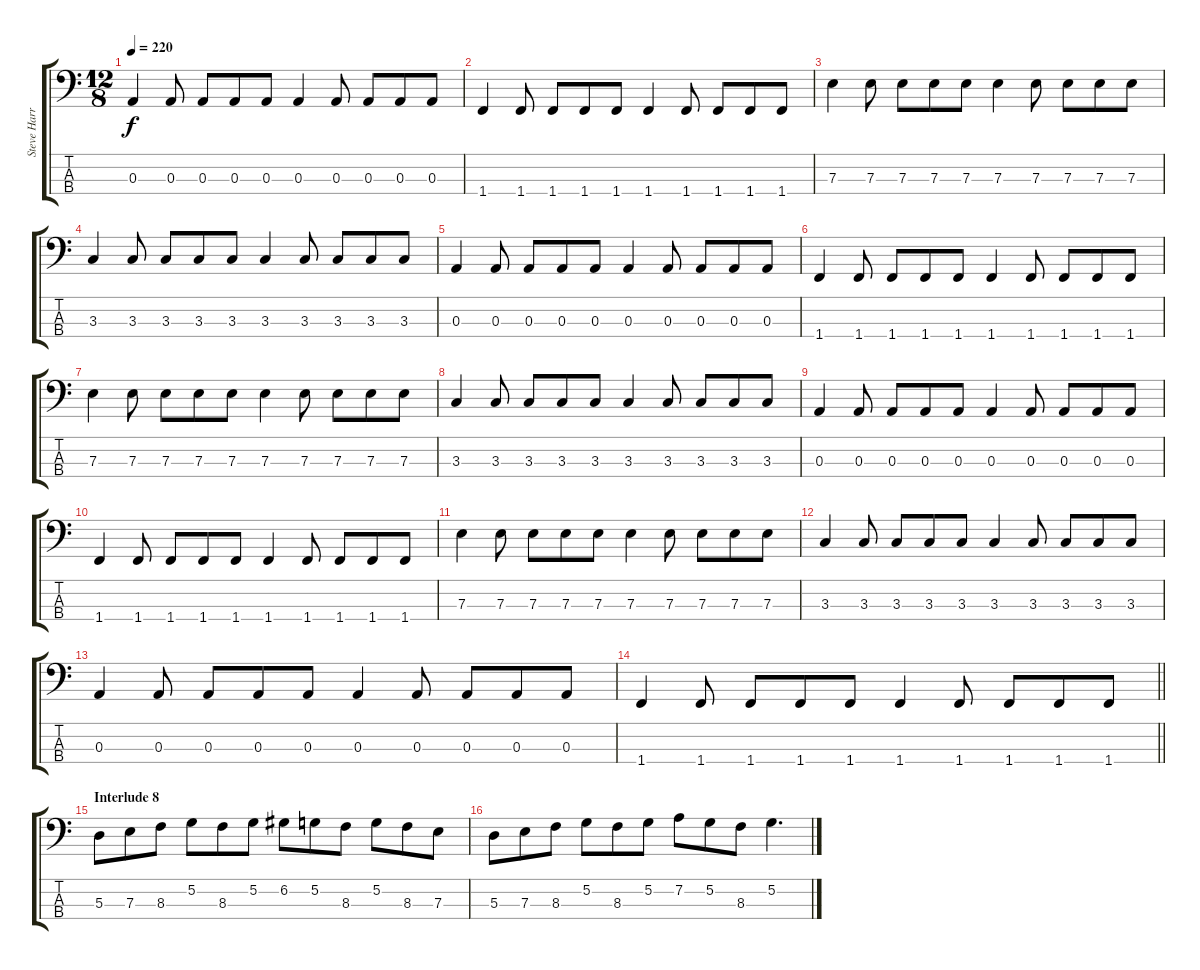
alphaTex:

\track ("Steve Harris" "Steve Harr") {instrument electricbassfinger}
\staff {score tabs}
\tuning (G2 D2 A1 E1) {hide}
\ts (12 8)
\tempo 220
\clef f4
\ks c
0.3.4{dy f} 0.3.8 0.3.8 0.3.8 0.3.8 0.3.4 0.3.8 0.3.8 0.3.8 0.3.8 |
1.4.4 1.4.8 1.4.8 1.4.8 1.4.8 1.4.4 1.4.8 1.4.8 1.4.8 1.4.8 |
7.3.4 7.3.8 7.3.8 7.3.8 7.3.8 7.3.4 7.3.8 7.3.8 7.3.8 7.3.8 |
3.3.4 3.3.8 3.3.8 3.3.8 3.3.8 3.3.4 3.3.8 3.3.8 3.3.8 3.3.8 |
0.3.4 0.3.8 0.3.8 0.3.8 0.3.8 0.3.4 0.3.8 0.3.8 0.3.8 0.3.8 |
1.4.4 1.4.8 1.4.8 1.4.8 1.4.8 1.4.4 1.4.8 1.4.8 1.4.8 1.4.8 |
7.3.4 7.3.8 7.3.8 7.3.8 7.3.8 7.3.4 7.3.8 7.3.8 7.3.8 7.3.8 |
3.3.4 3.3.8 3.3.8 3.3.8 3.3.8 3.3.4 3.3.8 3.3.8 3.3.8 3.3.8 |
0.3.4 0.3.8 0.3.8 0.3.8 0.3.8 0.3.4 0.3.8 0.3.8 0.3.8 0.3.8 |
1.4.4 1.4.8 1.4.8 1.4.8 1.4.8 1.4.4 1.4.8 1.4.8 1.4.8 1.4.8 |
7.3.4 7.3.8 7.3.8 7.3.8 7.3.8 7.3.4 7.3.8 7.3.8 7.3.8 7.3.8 |
3.3.4 3.3.8 3.3.8 3.3.8 3.3.8 3.3.4 3.3.8 3.3.8 3.3.8 3.3.8 |
0.3.4 0.3.8 0.3.8 0.3.8 0.3.8 0.3.4 0.3.8 0.3.8 0.3.8 0.3.8 |
\barLineRight lightlight
1.4.4 1.4.8 1.4.8 1.4.8 1.4.8 1.4.4 1.4.8 1.4.8 1.4.8 1.4.8 |
\section ("" "Interlude 8")
5.3.8 7.3.8 8.3.8 5.2.8 8.3.8 5.2.8 6.2.8 5.2.8 8.3.8 5.2.8 8.3.8 7.3.8 |
5.3.8 7.3.8 8.3.8 5.2.8 8.3.8 5.2.8 7.2.8 5.2.8 8.3.8 5.2.4{d}
